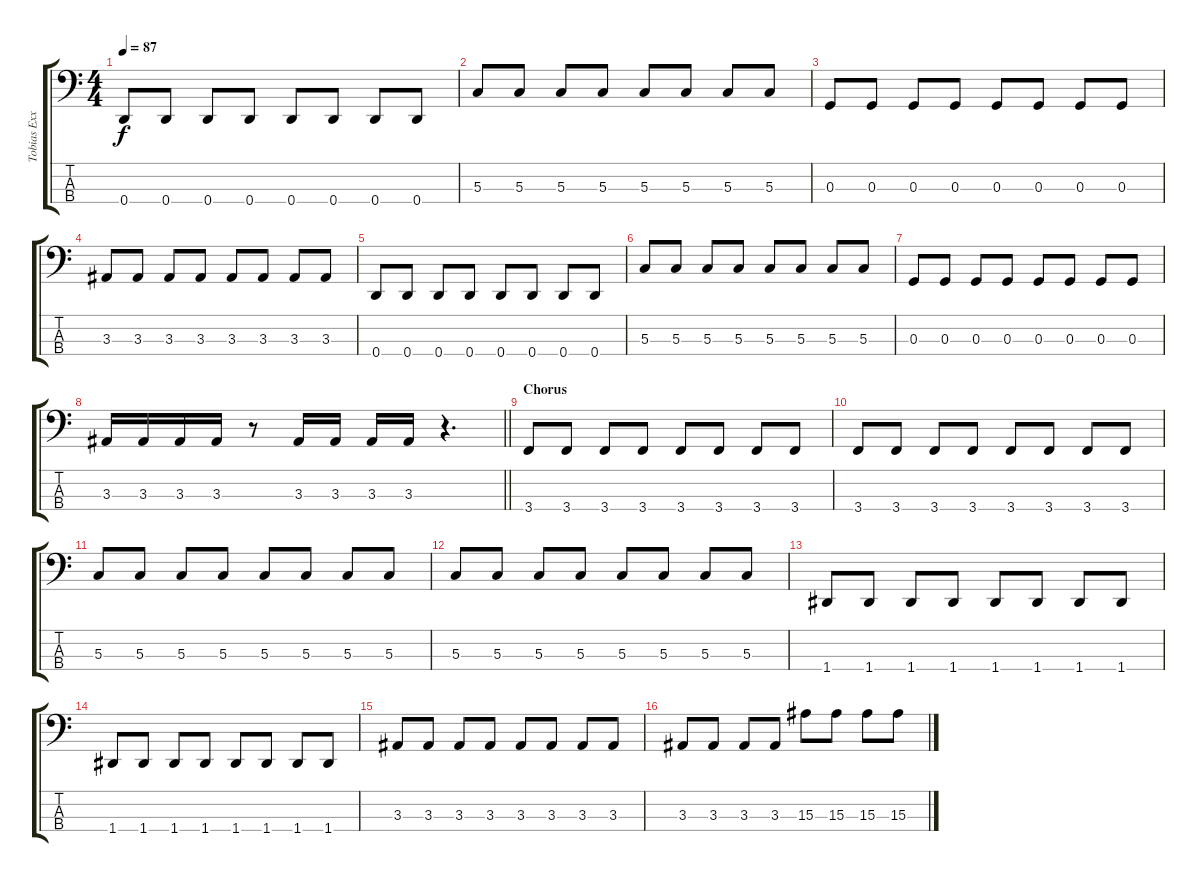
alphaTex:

\track ("Tobias Exxel - Bass" "Tobias Exx") {instrument electricbassfinger}
\staff {score tabs}
\tuning (F2 C2 G1 D1) {hide}
\ts (4 4)
\tempo 87
\clef f4
\ks c
0.4.8{dy f} 0.4.8 0.4.8 0.4.8 0.4.8 0.4.8 0.4.8 0.4.8 |
5.3.8 5.3.8 5.3.8 5.3.8 5.3.8 5.3.8 5.3.8 5.3.8 |
0.3.8 0.3.8 0.3.8 0.3.8 0.3.8 0.3.8 0.3.8 0.3.8 |
3.3.8 3.3.8 3.3.8 3.3.8 3.3.8 3.3.8 3.3.8 3.3.8 |
0.4.8 0.4.8 0.4.8 0.4.8 0.4.8 0.4.8 0.4.8 0.4.8 |
5.3.8 5.3.8 5.3.8 5.3.8 5.3.8 5.3.8 5.3.8 5.3.8 |
0.3.8 0.3.8 0.3.8 0.3.8 0.3.8 0.3.8 0.3.8 0.3.8 |
\barLineRight lightlight
3.3.16 3.3.16 3.3.16 3.3.16 r.8 3.3.16 3.3.16 3.3.16 3.3.16 r.4{d} |
\section ("" "Chorus")
3.4.8 3.4.8 3.4.8 3.4.8 3.4.8 3.4.8 3.4.8 3.4.8 |
3.4.8 3.4.8 3.4.8 3.4.8 3.4.8 3.4.8 3.4.8 3.4.8 |
5.3.8 5.3.8 5.3.8 5.3.8 5.3.8 5.3.8 5.3.8 5.3.8 |
5.3.8 5.3.8 5.3.8 5.3.8 5.3.8 5.3.8 5.3.8 5.3.8 |
1.4.8 1.4.8 1.4.8 1.4.8 1.4.8 1.4.8 1.4.8 1.4.8 |
1.4.8 1.4.8 1.4.8 1.4.8 1.4.8 1.4.8 1.4.8 1.4.8 |
3.3.8 3.3.8 3.3.8 3.3.8 3.3.8 3.3.8 3.3.8 3.3.8 |
3.3.8 3.3.8 3.3.8 3.3.8 15.3.8 15.3.8 15.3.8 15.3.8
